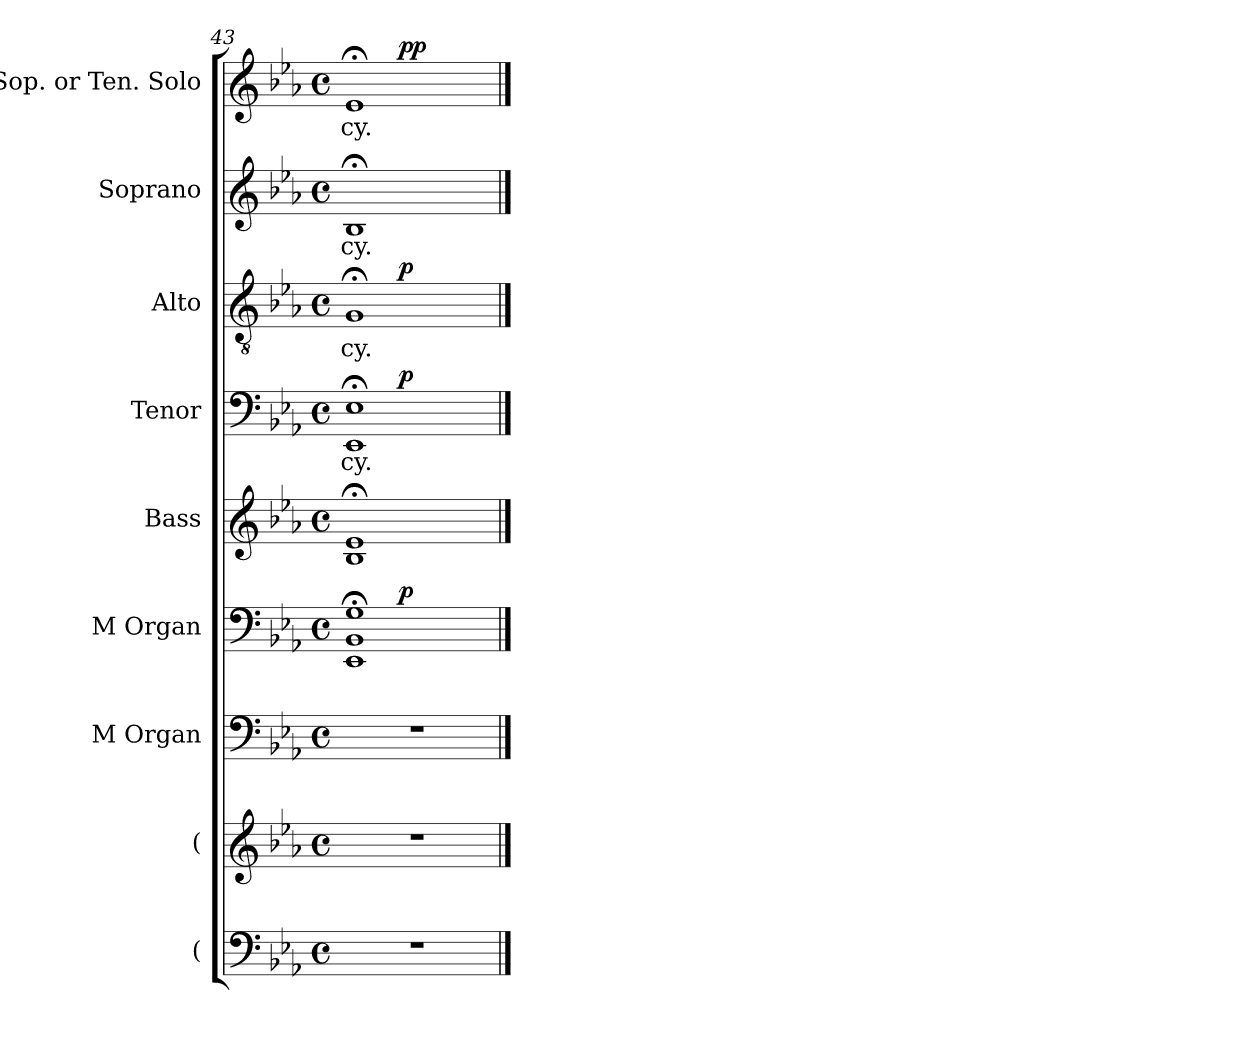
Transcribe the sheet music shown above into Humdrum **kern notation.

**kern	**kern	**kern	**kern	**dynam	**kern	**kern	**text	**dynam	**kern	**text	**dynam	**kern	**text	**kern	**text	**dynam
*part9	*part8	*part7	*part6	*part6	*part5	*part4	*part4	*part4	*part3	*part3	*part3	*part2	*part2	*part1	*part1	*part1
*staff9	*staff8	*staff7	*staff6	*staff6	*staff5	*staff4	*staff4	*staff4	*staff3	*staff3	*staff3	*staff2	*staff2	*staff1	*staff1	*staff1
*I"(	*I"(	*I"M Organ	*I"M Organ	*	*I"Bass	*I"Tenor	*	*	*I"Alto	*	*	*I"Soprano	*	*I"Sop. or Ten. Solo	*	*
*clefF4	*clefG2	*clefF4	*clefF4	*	*clefG2	*clefF4	*	*	*clefGv2	*	*	*clefG2	*	*clefG2	*	*
*k[b-e-a-]	*k[b-e-a-]	*k[b-e-a-]	*k[b-e-a-]	*	*k[b-e-a-]	*k[b-e-a-]	*	*	*k[b-e-a-]	*	*	*k[b-e-a-]	*	*k[b-e-a-]	*	*
*E-:	*E-:	*E-:	*E-:	*	*E-:	*E-:	*	*	*E-:	*	*	*E-:	*	*E-:	*	*
*M4/4	*M4/4	*M4/4	*M4/4	*	*M4/4	*M4/4	*	*	*M4/4	*	*	*M4/4	*	*M4/4	*	*
*met(c)	*met(c)	*met(c)	*met(c)	*	*met(c)	*met(c)	*	*	*met(c)	*	*	*met(c)	*	*met(c)	*	*
=43	=43	=43	=43	=43	=43	=43	=43	=43	=43	=43	=43	=43	=43	=43	=43	=43
!	!	!	!	!	!	!	!LO:LY:b	!	!	!LO:LY:b	!	!	!LO:LY:b	!	!LO:LY:b	!
*	*	*	*^	*	*	*^	*	*	*^	*	*	*	*	*^	*	*
1r	1r	1r	1EE-; 1BB-; 1G;	4ryy	.	1B-; 1e-;	1EE-; 1E-;	4ryy	cy.	.	1G;<	4ryy	cy.	.	1B-;	cy.	1e-;	4ryy	-cy.	.
.	.	.	.	32ryy	.	.	.	32ryy	.	.	.	32ryy	.	.	.	.	.	32ryy	.	.
!	!	!	!	!	!LO:DY:a	!	!	!	!	!LO:DY:a	!	!	!	!LO:DY:a	!	!	!	!	!	!LO:DY:a
!	!	!	!	!	!	!	!	!	!	!	!	!	!	!	!	!	!	!	!	!LO:DY:n=1:b
.	.	.	.	2ryy	p	.	.	2ryy	.	p	.	2ryy	.	p	.	.	.	2ryy	.	p p
.	.	.	.	8..ryy	.	.	.	8..ryy	.	.	.	8..ryy	.	.	.	.	.	8..ryy	.	.
*	*	*	*	*	*	*	*v	*v	*	*	*	*	*	*	*	*	*v	*v	*	*
*	*	*	*v	*v	*	*	*	*	*	*v	*v	*	*	*	*	*	*	*
==	==	==	==	==	==	==	==	==	==	==	==	==	==	==	==	==
*-	*-	*-	*-	*-	*-	*-	*-	*-	*-	*-	*-	*-	*-	*-	*-	*-
